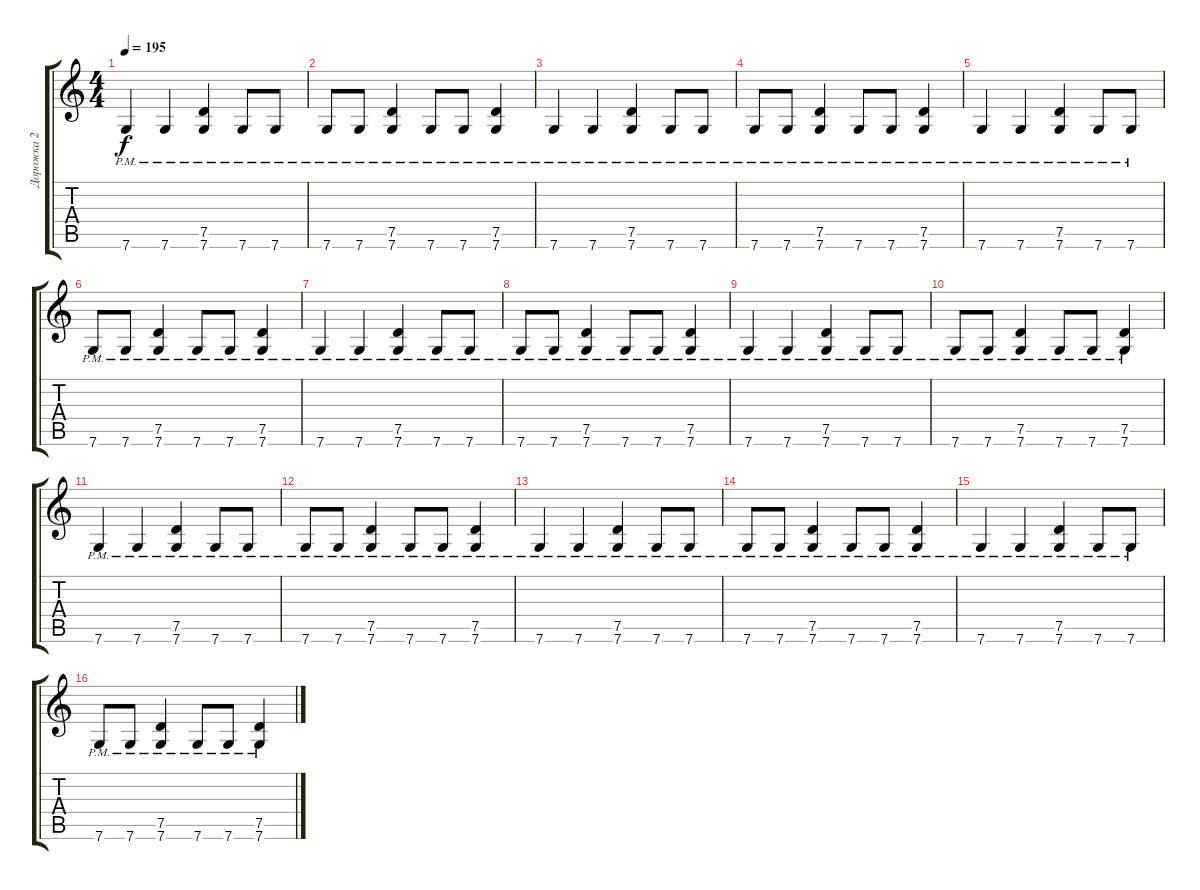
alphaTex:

\track ("Дорожка 2" "Дорожка 2") {instrument distortionguitar}
\staff {score tabs}
\tuning (D4 A3 F3 C3 G2 C2) {hide}
\ts (4 4)
\tempo 195
\clef g2
\ks c
7.6{pm}.4{dy f} 7.6{pm}.4 (7.5{pm} 7.6{pm}).4 7.6{pm}.8 7.6{pm}.8 |
7.6{pm}.8 7.6{pm}.8 (7.5{pm} 7.6{pm}).4 7.6{pm}.8 7.6{pm}.8 (7.5{pm} 7.6{pm}).4 |
7.6{pm}.4 7.6{pm}.4 (7.5{pm} 7.6{pm}).4 7.6{pm}.8 7.6{pm}.8 |
7.6{pm}.8 7.6{pm}.8 (7.5{pm} 7.6{pm}).4 7.6{pm}.8 7.6{pm}.8 (7.5{pm} 7.6{pm}).4 |
7.6{pm}.4 7.6{pm}.4 (7.5{pm} 7.6{pm}).4 7.6{pm}.8 7.6{pm}.8 |
7.6{pm}.8 7.6{pm}.8 (7.5{pm} 7.6{pm}).4 7.6{pm}.8 7.6{pm}.8 (7.5{pm} 7.6{pm}).4 |
7.6{pm}.4 7.6{pm}.4 (7.5{pm} 7.6{pm}).4 7.6{pm}.8 7.6{pm}.8 |
7.6{pm}.8 7.6{pm}.8 (7.5{pm} 7.6{pm}).4 7.6{pm}.8 7.6{pm}.8 (7.5{pm} 7.6{pm}).4 |
7.6{pm}.4 7.6{pm}.4 (7.5{pm} 7.6{pm}).4 7.6{pm}.8 7.6{pm}.8 |
7.6{pm}.8 7.6{pm}.8 (7.5{pm} 7.6{pm}).4 7.6{pm}.8 7.6{pm}.8 (7.5{pm} 7.6{pm}).4 |
7.6{pm}.4 7.6{pm}.4 (7.5{pm} 7.6{pm}).4 7.6{pm}.8 7.6{pm}.8 |
7.6{pm}.8 7.6{pm}.8 (7.5{pm} 7.6{pm}).4 7.6{pm}.8 7.6{pm}.8 (7.5{pm} 7.6{pm}).4 |
7.6{pm}.4 7.6{pm}.4 (7.5{pm} 7.6{pm}).4 7.6{pm}.8 7.6{pm}.8 |
7.6{pm}.8 7.6{pm}.8 (7.5{pm} 7.6{pm}).4 7.6{pm}.8 7.6{pm}.8 (7.5{pm} 7.6{pm}).4 |
7.6{pm}.4 7.6{pm}.4 (7.5{pm} 7.6{pm}).4 7.6{pm}.8 7.6{pm}.8 |
7.6{pm}.8 7.6{pm}.8 (7.5{pm} 7.6{pm}).4 7.6{pm}.8 7.6{pm}.8 (7.5{pm} 7.6{pm}).4
